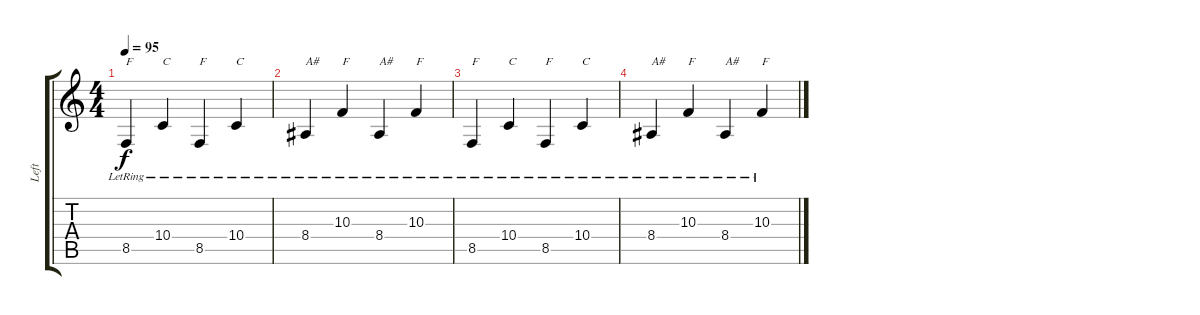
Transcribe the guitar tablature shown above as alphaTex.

\track ("Left" "Left") {instrument acousticgrandpiano}
\staff {score tabs}
\tuning (E4 B3 G3 D3 A2 E2) {hide}
\ts (4 4)
\tempo 95
\clef g2
\ks c
8.5{lr}.4{txt "F" dy f instrument acousticgrandpiano} 10.4{lr}.4{txt "C"} 8.5{lr}.4{txt "F"} 10.4{lr}.4{txt "C"} |
8.4{lr}.4{txt "A#"} 10.3{lr}.4{txt "F"} 8.4{lr}.4{txt "A#"} 10.3{lr}.4{txt "F"} |
8.5{lr}.4{txt "F"} 10.4{lr}.4{txt "C"} 8.5{lr}.4{txt "F"} 10.4{lr}.4{txt "C"} |
8.4{lr}.4{txt "A#"} 10.3{lr}.4{txt "F"} 8.4{lr}.4{txt "A#"} 10.3{lr}.4{txt "F"}
